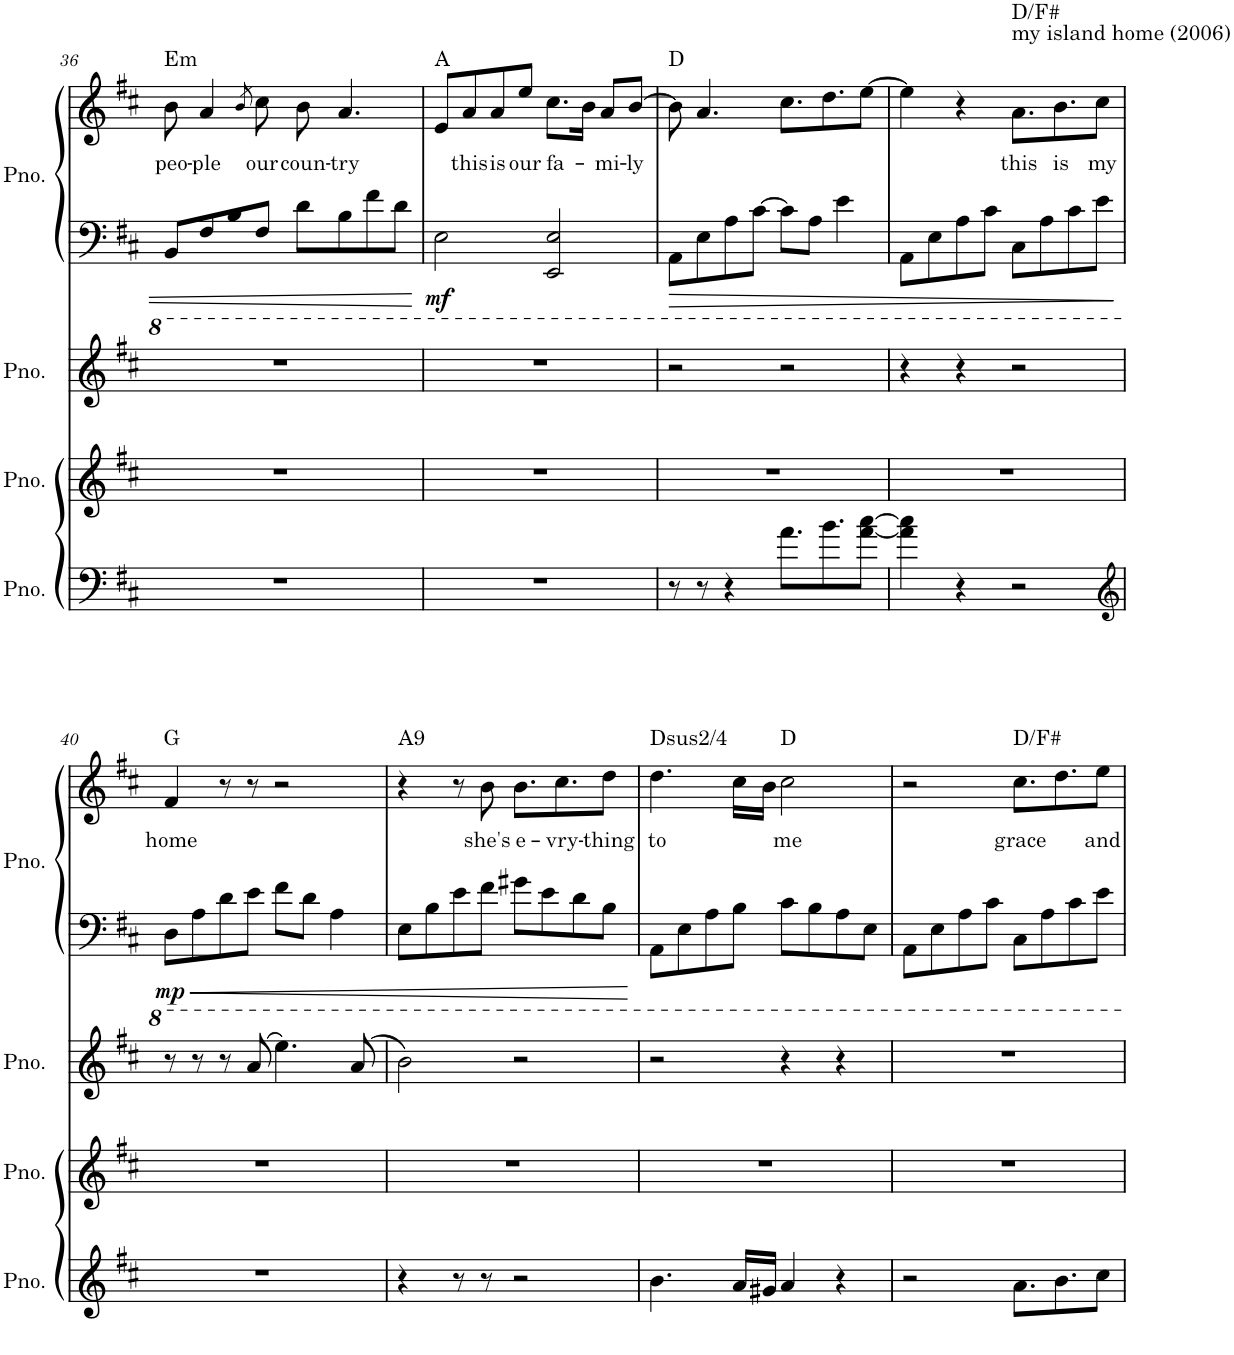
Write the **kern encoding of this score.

**kern	**kern	**kern	**kern	**kern	**text	**dynam
*part4	*part3	*part2	*part1	*part1	*part1	*part1
*staff5	*staff4	*staff3	*staff2	*staff1	*staff1	*staff1/2
*I"Piano	*I"Piano	*I"Piano	*I"Piano	*	*	*
*I'Pno.	*I'Pno.	*I'Pno.	*I'Pno.	*	*	*
!!LO:PB:g=z
*clefF4	*clefG2	*clefG2	*clefF4	*clefG2	*	*
*k[f#c#]	*k[f#c#]	*k[f#c#]	*k[f#c#]	*k[f#c#]	*	*
*M4/4	*M4/4	*M4/4	*M4/4	*M4/4	*	*
=36	=36	=36	=36	=36	=36	=36
!	!	!	!	!LO:TX:a:t=Em	!	!
!	!	!	!	!	!LO:LY:b	!
1r	1r	1r	8BB/L	8b\	peo-	.
!	!	!	!	!	!LO:LY:b	!
.	.	.	8F#/	4a/	-ple	.
.	.	.	8B/	.	.	.
.	.	.	.	8qb/	.	.
!	!	!	!	!	!LO:LY:b	!
.	.	.	8F#/J	8cc#\	our	.
!	!	!	!	!	!LO:LY:b	!
.	.	.	8d\L	8b\	coun-	.
!	!	!	!	!	!LO:LY:b	!
.	.	.	8B\	4.a/	-try	.
.	.	.	8f#\	.	.	.
.	.	.	8d\J	.	.	.
=37	=37	=37	=37	=37	=37	=37
!	!	!	!	!LO:TX:a:t=A	!	!
!	!	!	!	!	!	!LO:DY:b=2
1r	1r	1r	2E\	8e/L	.	mf
!	!	!	!	!	!LO:LY:b	!
.	.	.	.	8a/	this	.
!	!	!	!	!	!LO:LY:b	!
.	.	.	.	8a/	is	.
!	!	!	!	!	!LO:LY:b	!
.	.	.	.	8ee/J	our	.
!	!	!	!	!	!LO:LY:b	!
.	.	.	2EE/ 2E/	8.cc#\L	fa-	.
.	.	.	.	16b\Jk	.	.
!	!	!	!	!	!LO:LY:b	!
.	.	.	.	8a/L	-mi-	.
!	!	!	!	!	!LO:LY:b	!
.	.	.	.	[8b/J	-ly	.
=38	=38	=38	=38	=38	=38	=38
!	!	!	!	!LO:TX:a:t=D	!	!
8r	1r	2r	8AA\L	8b\]	.	.
8r	.	.	8E\	4.a/	.	.
4r	.	.	8A\	.	.	.
.	.	.	[8c#\J	.	.	.
8.a\L	.	2r	8c#\L]	8.cc#\L	.	.
.	.	.	8A\J	.	.	.
8.b\	.	.	.	8.dd\	.	.
.	.	.	4e\	.	.	.
[8a\ [8cc#\J	.	.	.	[8ee\J	.	.
=39	=39	=39	=39	=39	=39	=39
4a\] 4cc#\]	1r	4r	8AA\L	4ee\]	.	.
.	.	.	8E\	.	.	.
4r	.	4r	8A\	4r	.	.
.	.	.	8c#\J	.	.	.
!	!	!	!	!LO:TX:a:t=my island home (2006)	!	!
!	!	!	!	!LO:TX:a:t=D/F#	!	!
!	!	!	!	!	!LO:LY:b	!
2r	.	2r	8C#\L	(8.a\L	this	.
.	.	.	8A\	.	.	.
!	!	!	!	!	!LO:LY:b	!
.	.	.	.	8.b\	is	.
.	.	.	8c#\	.	.	.
!	!	!	!	!	!LO:LY:b	!
.	.	.	8e\J	8cc#\J	my	.
!!LO:LB:g=z
=40	=40	=40	=40	=40	=40	=40
*clefG2	*	*	*	*	*	*
!	!	!	!	!LO:TX:a:t=G	!	!
!	!	!	!	!	!LO:LY:b	!LO:DY:b=2
1r	1r	8r	8D\L	4f#/)	home	mp
.	.	8r	8A\	.	.	.
.	.	8r	8d\	8r	.	.
.	.	(8aa/	8e\J	8r	.	.
.	.	4.eee\)	8f#\L	2r	.	.
.	.	.	8d\J	.	.	.
.	.	.	4A\	.	.	.
.	.	(8aa/	.	.	.	.
=41	=41	=41	=41	=41	=41	=41
!	!	!	!	!LO:TX:a:t=A9	!	!
4r	1r	2bb\)	8E\L	4r	.	.
.	.	.	8B\	.	.	.
8r	.	.	8e\	8r	.	.
!	!	!	!	!	!LO:LY:b	!
8r	.	.	8f#\J	8b\	she's	.
!	!	!	!	!	!LO:LY:b	!
2r	.	2r	8g#X\L	8.b\L	e-	.
.	.	.	8e\	.	.	.
!	!	!	!	!	!LO:LY:b	!
.	.	.	.	8.cc#\	-vry-	.
.	.	.	8d\	.	.	.
!	!	!	!	!	!LO:LY:b	!
.	.	.	8B\J	8dd\J	-thing	.
=42	=42	=42	=42	=42	=42	=42
!	!	!	!	!LO:TX:a:t=Dsus2/4	!	!
!	!	!	!	!	!LO:LY:b	!
4.b\	1r	2r	8AA\L	(4.dd\	to	.
.	.	.	8E\	.	.	.
.	.	.	8A\	.	.	.
16a/LL	.	.	8B\J	16cc#\LL	.	.
16g#X/JJ	.	.	.	16b\JJ	.	.
!	!	!	!	!LO:TX:a:t=D	!	!
!	!	!	!	!	!LO:LY:b	!
4a/	.	4r	8c#\L	2cc#\)	me	.
.	.	.	8B\	.	.	.
4r	.	4r	8A\	.	.	.
.	.	.	8E\J	.	.	.
=43	=43	=43	=43	=43	=43	=43
2r	1r	1r	8AA\L	2r	.	.
.	.	.	8E\	.	.	.
.	.	.	8A\	.	.	.
.	.	.	8c#\J	.	.	.
!	!	!	!	!LO:TX:a:t=D/F#	!	!
!	!	!	!	!	!LO:LY:b	!
8.a\L	.	.	8C#\L	8.cc#\L	grace	.
.	.	.	8A\	.	.	.
8.b\	.	.	.	8.dd\	.	.
.	.	.	8c#\	.	.	.
!	!	!	!	!	!LO:LY:b	!
8cc#\J	.	.	8e\J	8ee\J	and	.
=	=	=	=	=	=	=
*-	*-	*-	*-	*-	*-	*-
